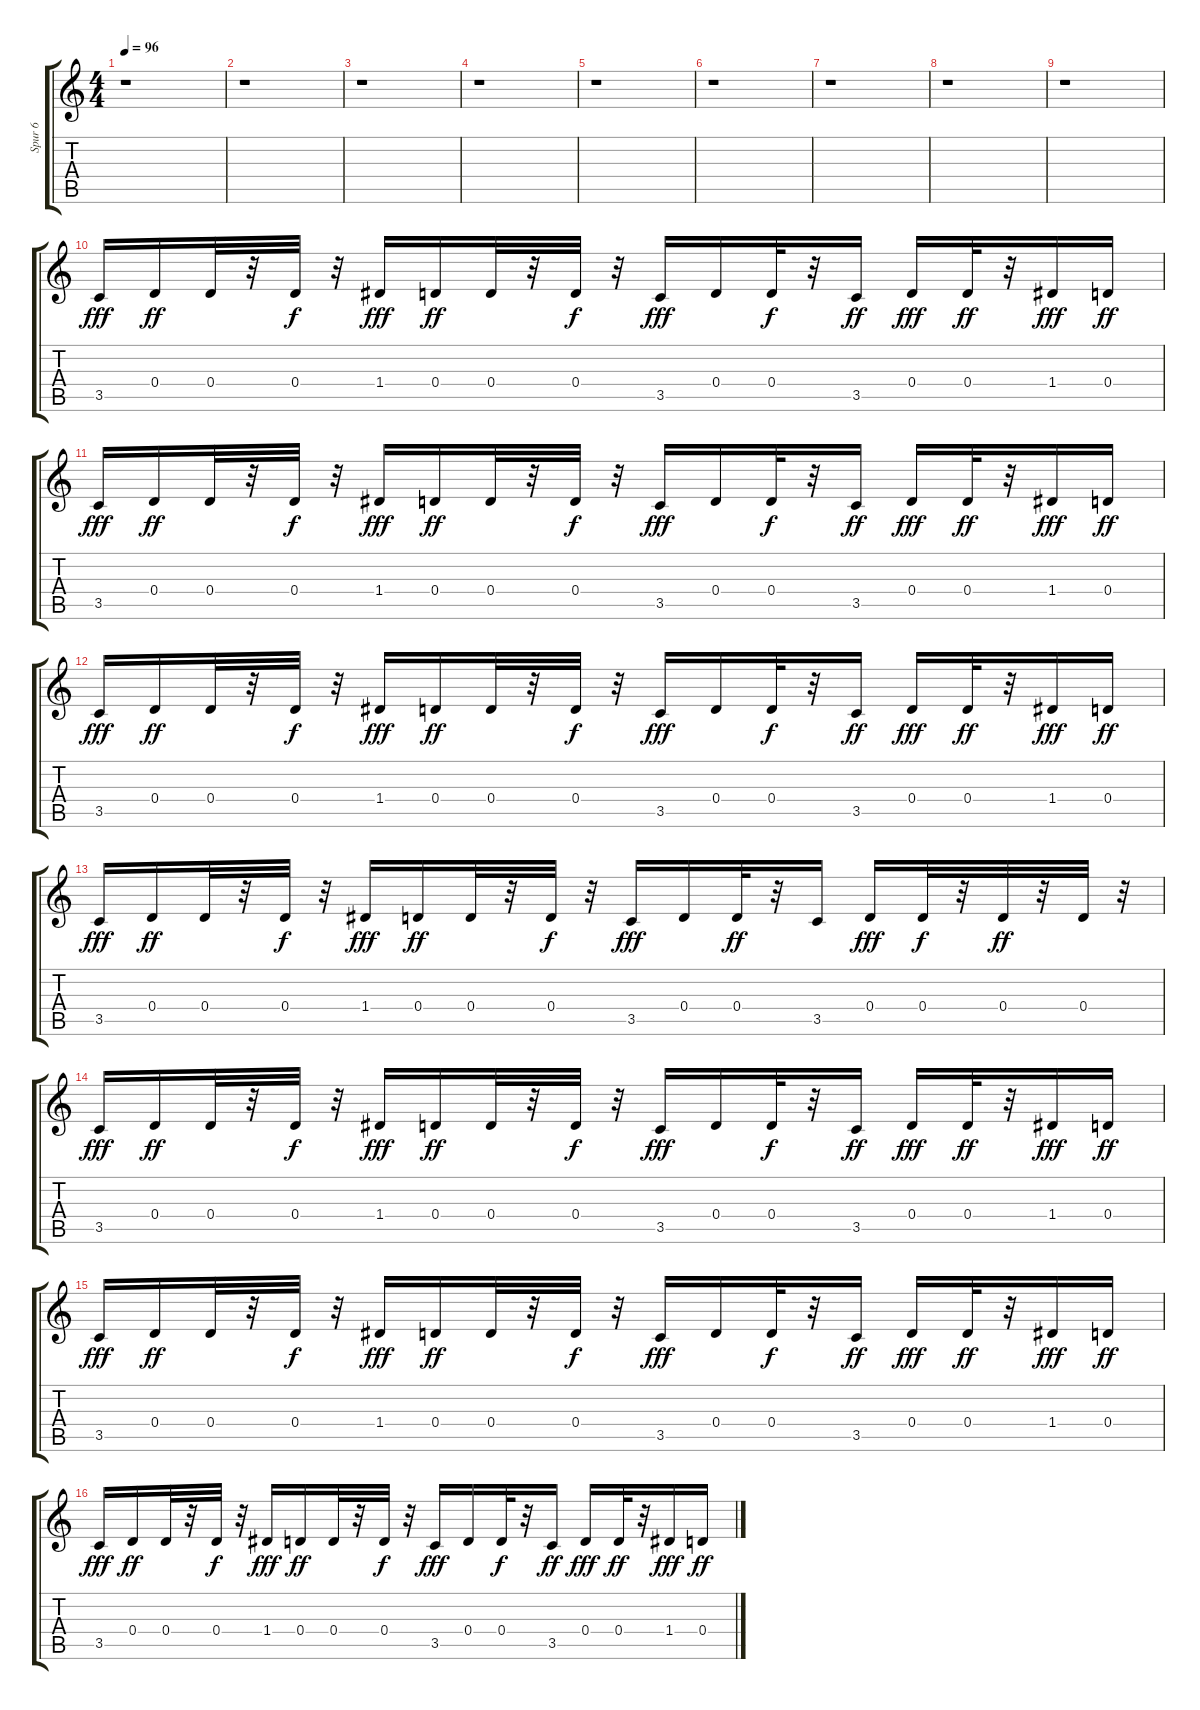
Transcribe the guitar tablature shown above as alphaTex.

\track ("Spur 6" "Spur 6") {instrument distortionguitar}
\staff {score tabs}
\tuning (E4 B3 G3 D3 A2 E2) {hide}
\ts (4 4)
\tempo 96
\clef g2
\ks c
r.1{dy fff instrument distortionguitar} |
r.1 |
r.1 |
r.1 |
r.1 |
r.1 |
r.1 |
r.1 |
r.1 |
3.5.16 0.4.16{dy ff} 0.4.32 r.32 0.4.32{dy f} r.32 1.4.16{dy fff} 0.4.16{dy ff} 0.4.32 r.32 0.4.32{dy f} r.32 3.5.16{dy fff} 0.4.16 0.4.32{dy f} r.32 3.5.16{dy ff} 0.4.16{dy fff} 0.4.32{dy ff} r.32 1.4.16{dy fff} 0.4.16{dy ff} |
3.5.16{dy fff} 0.4.16{dy ff} 0.4.32 r.32 0.4.32{dy f} r.32 1.4.16{dy fff} 0.4.16{dy ff} 0.4.32 r.32 0.4.32{dy f} r.32 3.5.16{dy fff} 0.4.16 0.4.32{dy f} r.32 3.5.16{dy ff} 0.4.16{dy fff} 0.4.32{dy ff} r.32 1.4.16{dy fff} 0.4.16{dy ff} |
3.5.16{dy fff} 0.4.16{dy ff} 0.4.32 r.32 0.4.32{dy f} r.32 1.4.16{dy fff} 0.4.16{dy ff} 0.4.32 r.32 0.4.32{dy f} r.32 3.5.16{dy fff} 0.4.16 0.4.32{dy f} r.32 3.5.16{dy ff} 0.4.16{dy fff} 0.4.32{dy ff} r.32 1.4.16{dy fff} 0.4.16{dy ff} |
3.5.16{dy fff} 0.4.16{dy ff} 0.4.32 r.32 0.4.32{dy f} r.32 1.4.16{dy fff} 0.4.16{dy ff} 0.4.32 r.32 0.4.32{dy f} r.32 3.5.16{dy fff} 0.4.16 0.4.32{dy ff} r.32 3.5.16 0.4.16{dy fff} 0.4.32{dy f} r.32 0.4.32{dy ff} r.32 0.4.32 r.32 |
3.5.16{dy fff} 0.4.16{dy ff} 0.4.32 r.32 0.4.32{dy f} r.32 1.4.16{dy fff} 0.4.16{dy ff} 0.4.32 r.32 0.4.32{dy f} r.32 3.5.16{dy fff} 0.4.16 0.4.32{dy f} r.32 3.5.16{dy ff} 0.4.16{dy fff} 0.4.32{dy ff} r.32 1.4.16{dy fff} 0.4.16{dy ff} |
3.5.16{dy fff} 0.4.16{dy ff} 0.4.32 r.32 0.4.32{dy f} r.32 1.4.16{dy fff} 0.4.16{dy ff} 0.4.32 r.32 0.4.32{dy f} r.32 3.5.16{dy fff} 0.4.16 0.4.32{dy f} r.32 3.5.16{dy ff} 0.4.16{dy fff} 0.4.32{dy ff} r.32 1.4.16{dy fff} 0.4.16{dy ff} |
3.5.16{dy fff} 0.4.16{dy ff} 0.4.32 r.32 0.4.32{dy f} r.32 1.4.16{dy fff} 0.4.16{dy ff} 0.4.32 r.32 0.4.32{dy f} r.32 3.5.16{dy fff} 0.4.16 0.4.32{dy f} r.32 3.5.16{dy ff} 0.4.16{dy fff} 0.4.32{dy ff} r.32 1.4.16{dy fff} 0.4.16{dy ff}
